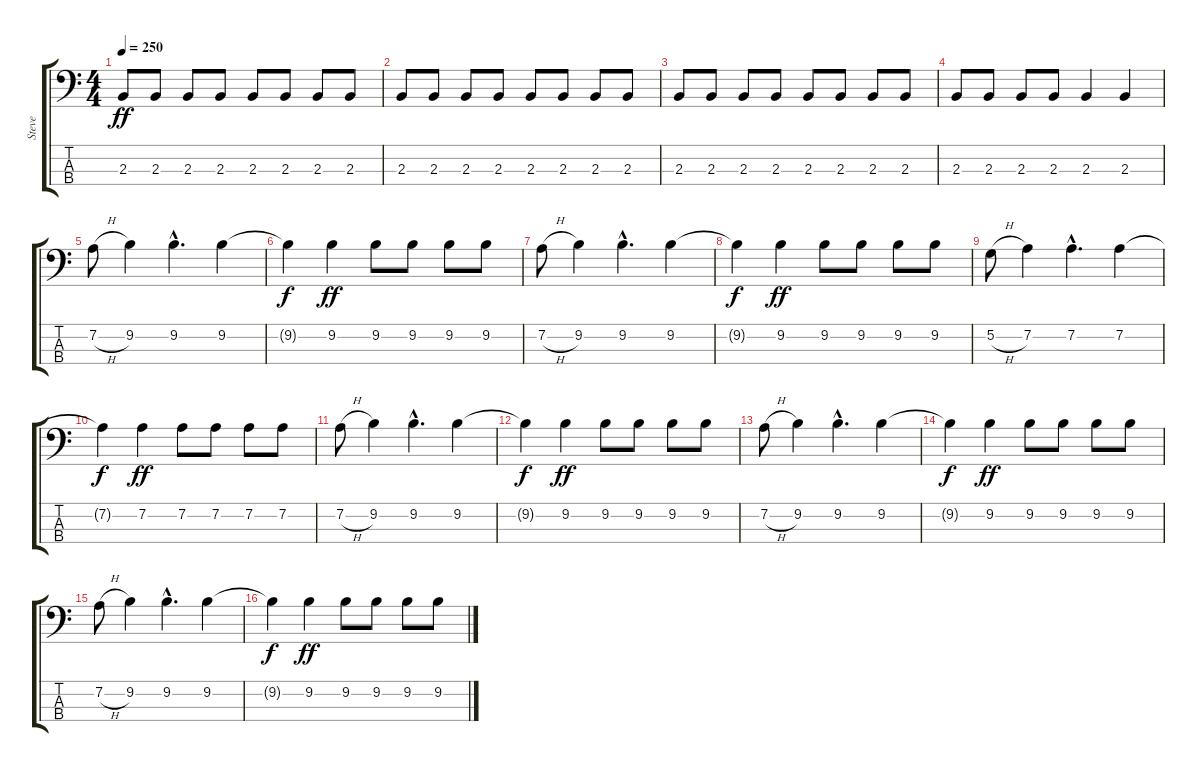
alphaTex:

\track ("Steve" "Steve") {instrument electricbassfinger}
\staff {score tabs}
\tuning (G2 D2 A1 E1) {hide}
\ts (4 4)
\tempo 250
\clef f4
\ks c
2.3.8{dy ff} 2.3.8 2.3.8 2.3.8 2.3.8 2.3.8 2.3.8 2.3.8 |
2.3.8 2.3.8 2.3.8 2.3.8 2.3.8 2.3.8 2.3.8 2.3.8 |
2.3.8 2.3.8 2.3.8 2.3.8 2.3.8 2.3.8 2.3.8 2.3.8 |
2.3.8 2.3.8 2.3.8 2.3.8 2.3.4 2.3.4 |
7.2{h}.8 9.2.4 9.2{hac}.4{d} 9.2.4 |
9.2{t}.4{dy f} 9.2.4{dy ff} 9.2.8 9.2.8 9.2.8 9.2.8 |
7.2{h}.8 9.2.4 9.2{hac}.4{d} 9.2.4 |
9.2{t}.4{dy f} 9.2.4{dy ff} 9.2.8 9.2.8 9.2.8 9.2.8 |
5.2{h}.8 7.2.4 7.2{hac}.4{d} 7.2.4 |
7.2{t}.4{dy f} 7.2.4{dy ff} 7.2.8 7.2.8 7.2.8 7.2.8 |
7.2{h}.8 9.2.4 9.2{hac}.4{d} 9.2.4 |
9.2{t}.4{dy f} 9.2.4{dy ff} 9.2.8 9.2.8 9.2.8 9.2.8 |
7.2{h}.8 9.2.4 9.2{hac}.4{d} 9.2.4 |
9.2{t}.4{dy f} 9.2.4{dy ff} 9.2.8 9.2.8 9.2.8 9.2.8 |
7.2{h}.8 9.2.4 9.2{hac}.4{d} 9.2.4 |
9.2{t}.4{dy f} 9.2.4{dy ff} 9.2.8 9.2.8 9.2.8 9.2.8
